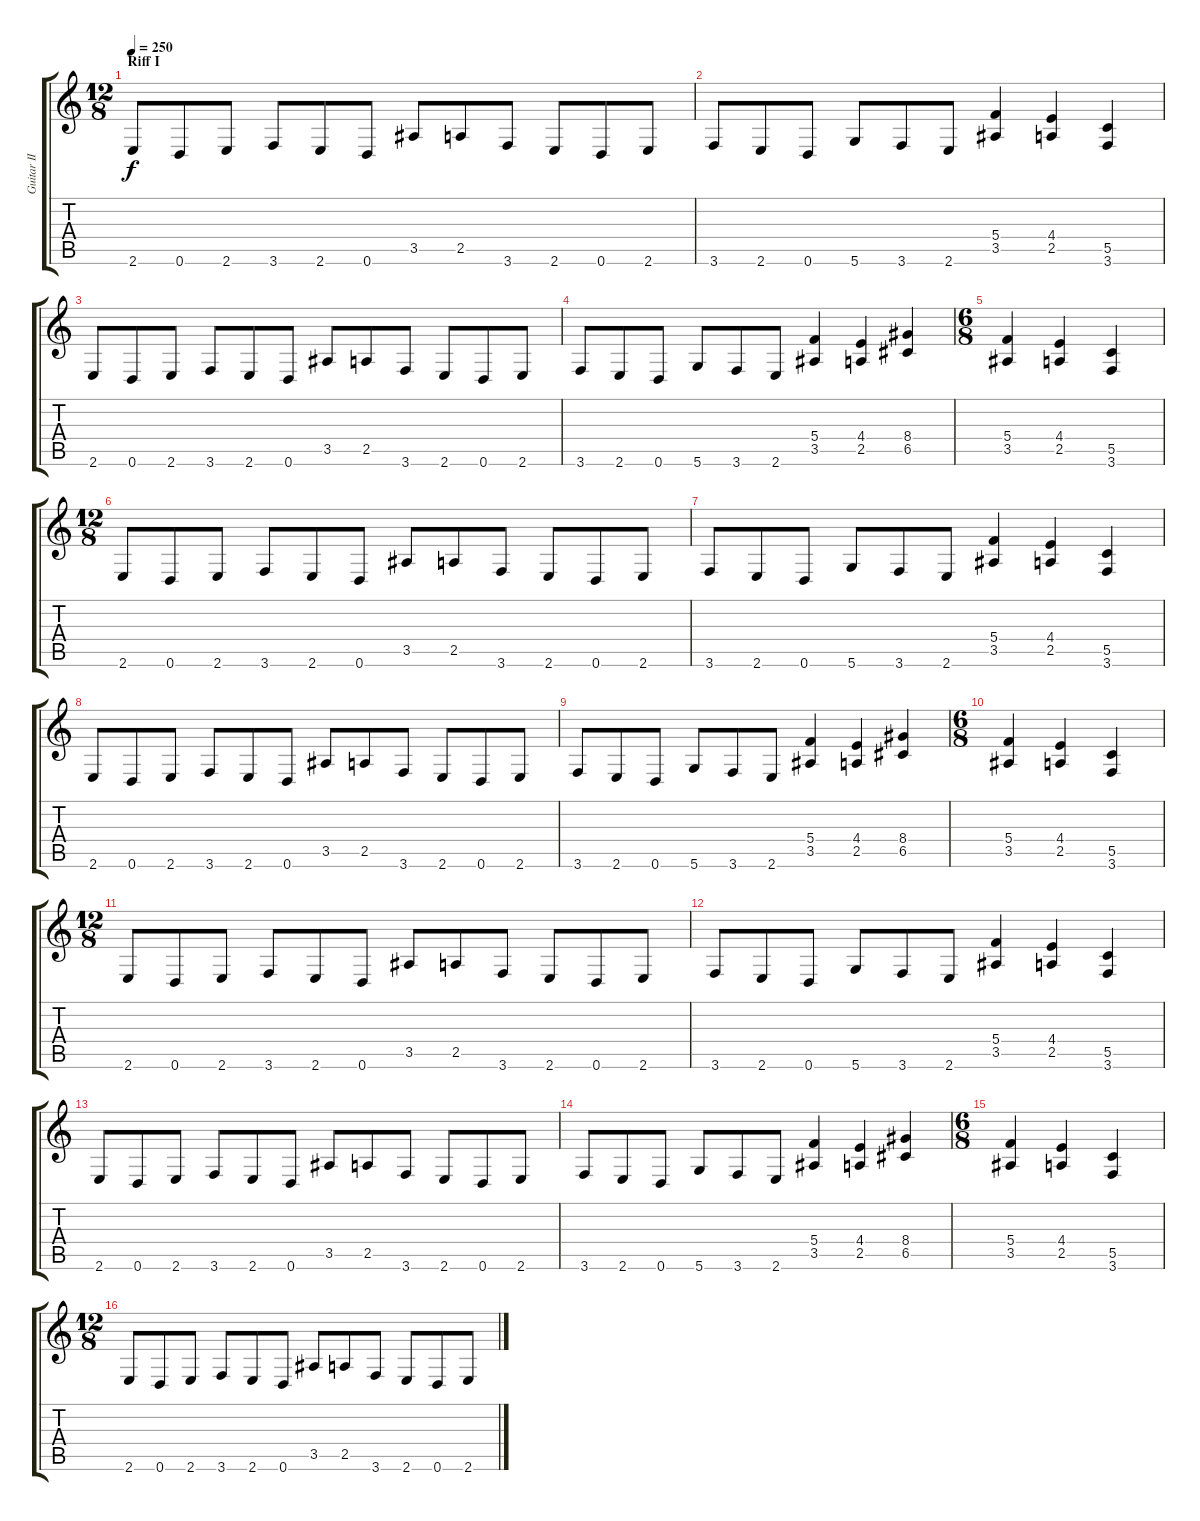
\track ("Guitar II" "Guitar II") {instrument distortionguitar}
\staff {score tabs}
\tuning (D4 A3 F3 C3 G2 D2) {hide}
\ts (12 8)
\section ("" "Riff I")
\tempo 250
\clef g2
\ks c
2.6.8{dy f instrument distortionguitar} 0.6.8 2.6.8 3.6.8 2.6.8 0.6.8 3.5.8 2.5.8 3.6.8 2.6.8 0.6.8 2.6.8 |
3.6.8 2.6.8 0.6.8 5.6.8 3.6.8 2.6.8 (5.4 3.5).4 (4.4 2.5).4 (5.5 3.6).4 |
2.6.8 0.6.8 2.6.8 3.6.8 2.6.8 0.6.8 3.5.8 2.5.8 3.6.8 2.6.8 0.6.8 2.6.8 |
3.6.8 2.6.8 0.6.8 5.6.8 3.6.8 2.6.8 (5.4 3.5).4 (4.4 2.5).4 (8.4 6.5).4 |
\ts (6 8)
(5.4 3.5).4 (4.4 2.5).4 (5.5 3.6).4 |
\ts (12 8)
2.6.8 0.6.8 2.6.8 3.6.8 2.6.8 0.6.8 3.5.8 2.5.8 3.6.8 2.6.8 0.6.8 2.6.8 |
3.6.8 2.6.8 0.6.8 5.6.8 3.6.8 2.6.8 (5.4 3.5).4 (4.4 2.5).4 (5.5 3.6).4 |
2.6.8 0.6.8 2.6.8 3.6.8 2.6.8 0.6.8 3.5.8 2.5.8 3.6.8 2.6.8 0.6.8 2.6.8 |
3.6.8 2.6.8 0.6.8 5.6.8 3.6.8 2.6.8 (5.4 3.5).4 (4.4 2.5).4 (8.4 6.5).4 |
\ts (6 8)
(5.4 3.5).4 (4.4 2.5).4 (5.5 3.6).4 |
\ts (12 8)
2.6.8 0.6.8 2.6.8 3.6.8 2.6.8 0.6.8 3.5.8 2.5.8 3.6.8 2.6.8 0.6.8 2.6.8 |
3.6.8 2.6.8 0.6.8 5.6.8 3.6.8 2.6.8 (5.4 3.5).4 (4.4 2.5).4 (5.5 3.6).4 |
2.6.8 0.6.8 2.6.8 3.6.8 2.6.8 0.6.8 3.5.8 2.5.8 3.6.8 2.6.8 0.6.8 2.6.8 |
3.6.8 2.6.8 0.6.8 5.6.8 3.6.8 2.6.8 (5.4 3.5).4 (4.4 2.5).4 (8.4 6.5).4 |
\ts (6 8)
(5.4 3.5).4 (4.4 2.5).4 (5.5 3.6).4 |
\ts (12 8)
2.6.8 0.6.8 2.6.8 3.6.8 2.6.8 0.6.8 3.5.8 2.5.8 3.6.8 2.6.8 0.6.8 2.6.8
